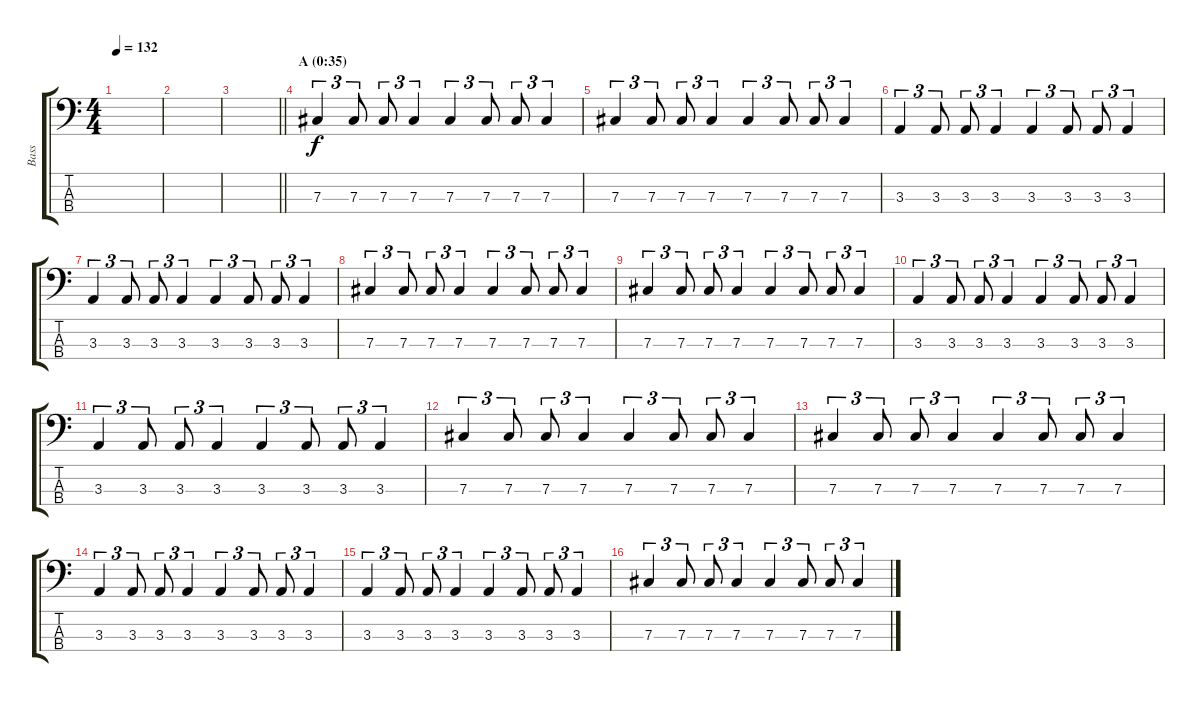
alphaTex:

\track ("Bass" "Bass") {instrument electricbassfinger}
\staff {score tabs}
\tuning (E2 B1 Gb1 Db1) {hide}
\ts (4 4)
\tempo 132
\clef f4
\ks c
|
|
\barLineRight lightlight
|
\section ("" "A (0:35)")
7.3.4{tu (3 2)} 7.3.8{tu (3 2)} 7.3.8{tu (3 2)} 7.3.4{tu (3 2)} 7.3.4{tu (3 2)} 7.3.8{tu (3 2)} 7.3.8{tu (3 2)} 7.3.4{tu (3 2)} |
7.3.4{tu (3 2)} 7.3.8{tu (3 2)} 7.3.8{tu (3 2)} 7.3.4{tu (3 2)} 7.3.4{tu (3 2)} 7.3.8{tu (3 2)} 7.3.8{tu (3 2)} 7.3.4{tu (3 2)} |
3.3.4{tu (3 2)} 3.3.8{tu (3 2)} 3.3.8{tu (3 2)} 3.3.4{tu (3 2)} 3.3.4{tu (3 2)} 3.3.8{tu (3 2)} 3.3.8{tu (3 2)} 3.3.4{tu (3 2)} |
3.3.4{tu (3 2)} 3.3.8{tu (3 2)} 3.3.8{tu (3 2)} 3.3.4{tu (3 2)} 3.3.4{tu (3 2)} 3.3.8{tu (3 2)} 3.3.8{tu (3 2)} 3.3.4{tu (3 2)} |
7.3.4{tu (3 2)} 7.3.8{tu (3 2)} 7.3.8{tu (3 2)} 7.3.4{tu (3 2)} 7.3.4{tu (3 2)} 7.3.8{tu (3 2)} 7.3.8{tu (3 2)} 7.3.4{tu (3 2)} |
7.3.4{tu (3 2)} 7.3.8{tu (3 2)} 7.3.8{tu (3 2)} 7.3.4{tu (3 2)} 7.3.4{tu (3 2)} 7.3.8{tu (3 2)} 7.3.8{tu (3 2)} 7.3.4{tu (3 2)} |
3.3.4{tu (3 2)} 3.3.8{tu (3 2)} 3.3.8{tu (3 2)} 3.3.4{tu (3 2)} 3.3.4{tu (3 2)} 3.3.8{tu (3 2)} 3.3.8{tu (3 2)} 3.3.4{tu (3 2)} |
3.3.4{tu (3 2)} 3.3.8{tu (3 2)} 3.3.8{tu (3 2)} 3.3.4{tu (3 2)} 3.3.4{tu (3 2)} 3.3.8{tu (3 2)} 3.3.8{tu (3 2)} 3.3.4{tu (3 2)} |
7.3.4{tu (3 2)} 7.3.8{tu (3 2)} 7.3.8{tu (3 2)} 7.3.4{tu (3 2)} 7.3.4{tu (3 2)} 7.3.8{tu (3 2)} 7.3.8{tu (3 2)} 7.3.4{tu (3 2)} |
7.3.4{tu (3 2)} 7.3.8{tu (3 2)} 7.3.8{tu (3 2)} 7.3.4{tu (3 2)} 7.3.4{tu (3 2)} 7.3.8{tu (3 2)} 7.3.8{tu (3 2)} 7.3.4{tu (3 2)} |
3.3.4{tu (3 2)} 3.3.8{tu (3 2)} 3.3.8{tu (3 2)} 3.3.4{tu (3 2)} 3.3.4{tu (3 2)} 3.3.8{tu (3 2)} 3.3.8{tu (3 2)} 3.3.4{tu (3 2)} |
3.3.4{tu (3 2)} 3.3.8{tu (3 2)} 3.3.8{tu (3 2)} 3.3.4{tu (3 2)} 3.3.4{tu (3 2)} 3.3.8{tu (3 2)} 3.3.8{tu (3 2)} 3.3.4{tu (3 2)} |
7.3.4{tu (3 2)} 7.3.8{tu (3 2)} 7.3.8{tu (3 2)} 7.3.4{tu (3 2)} 7.3.4{tu (3 2)} 7.3.8{tu (3 2)} 7.3.8{tu (3 2)} 7.3.4{tu (3 2)}
